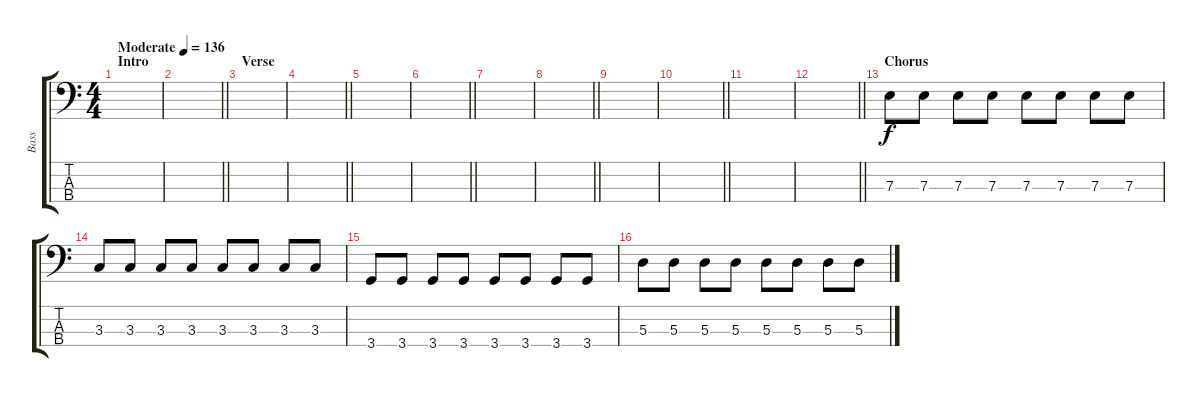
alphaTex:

\track ("Bass" "Bass") {instrument electricbassfinger}
\staff {score tabs}
\tuning (G2 D2 A1 E1) {hide}
\ts (4 4)
\section ("" "Intro")
\tempo (136 "Moderate")
\clef f4
\ks c
|
\barLineRight lightlight
|
\section ("" "Verse")
|
\barLineRight lightlight
|
|
\barLineRight lightlight
|
|
\barLineRight lightlight
|
|
\barLineRight lightlight
|
|
\barLineRight lightlight
|
\section ("" "Chorus")
7.3.8 7.3.8 7.3.8 7.3.8 7.3.8 7.3.8 7.3.8 7.3.8 |
3.3.8 3.3.8 3.3.8 3.3.8 3.3.8 3.3.8 3.3.8 3.3.8 |
3.4.8 3.4.8 3.4.8 3.4.8 3.4.8 3.4.8 3.4.8 3.4.8 |
5.3.8 5.3.8 5.3.8 5.3.8 5.3.8 5.3.8 5.3.8 5.3.8
